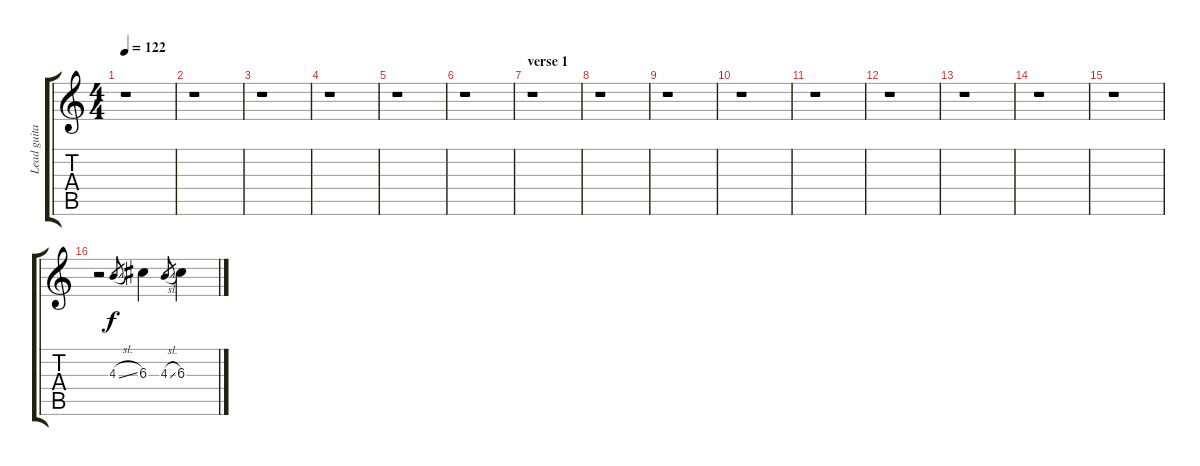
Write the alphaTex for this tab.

\track ("Lead guitar" "Lead guita") {instrument overdrivenguitar}
\staff {score tabs}
\tuning (E4 B3 G3 D3 A2 E2) {hide}
\ts (4 4)
\tempo 122
\clef g2
\ks c
r.1{dy f} |
r.1 |
r.1 |
r.1 |
r.1 |
r.1 |
\section ("" "verse 1")
r.1 |
r.1 |
r.1 |
r.1 |
r.1 |
r.1 |
r.1 |
r.1 |
r.1 |
r.2 4.3{sl}.8{gr} 6.3.4 4.3{sl}.8{gr} 6.3.4
